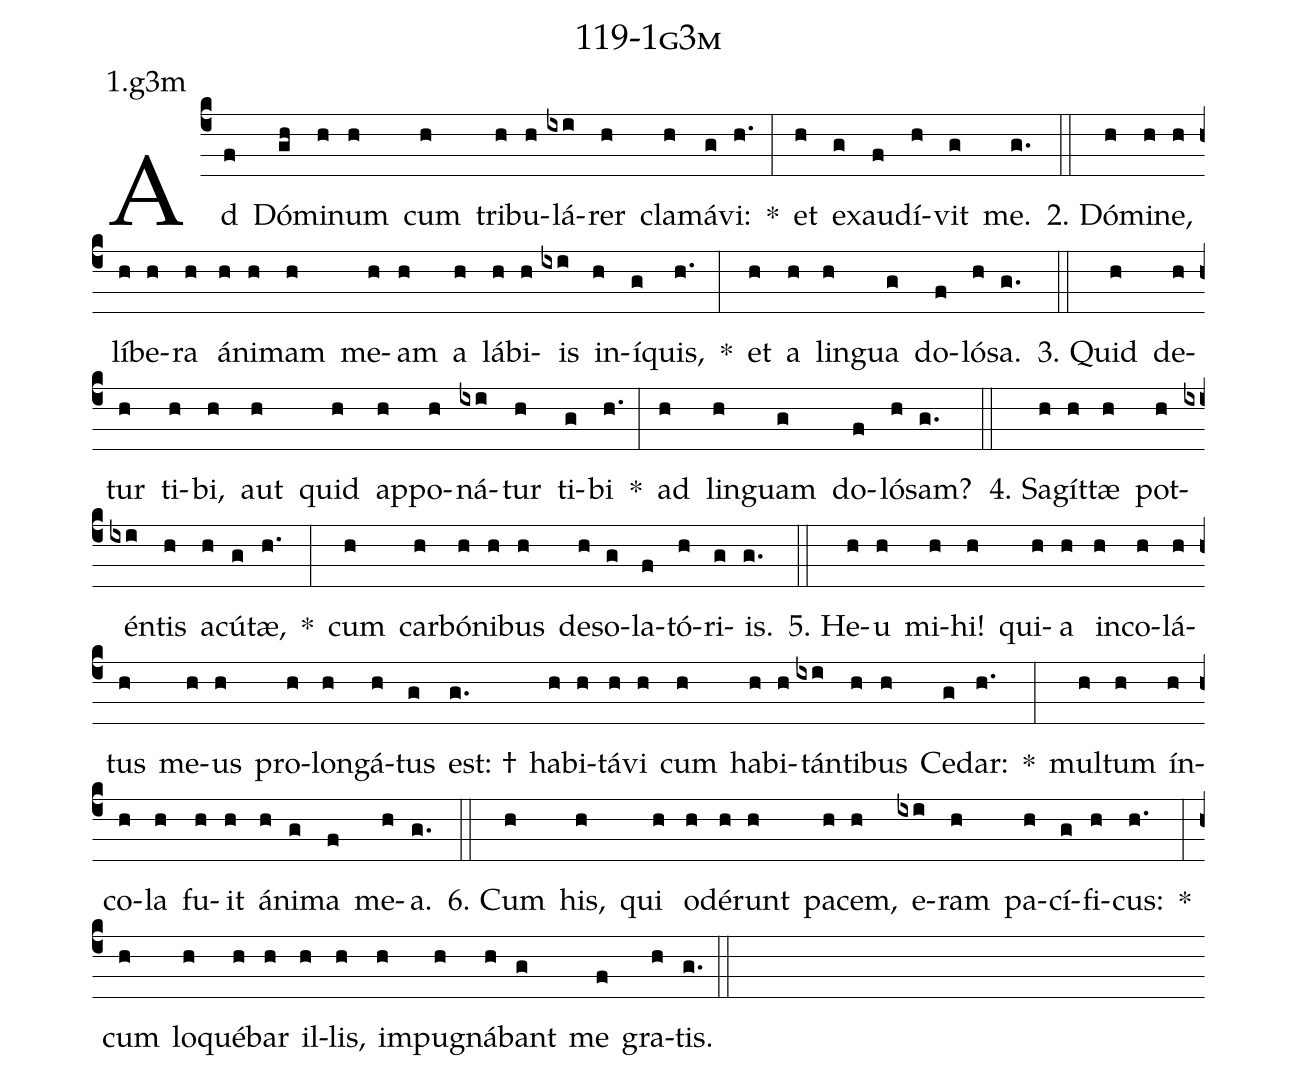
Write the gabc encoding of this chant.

name: 119-1g3m;
annotation: 1.g3m;
%%
(c4)Ad(f) Dó(gh)mi(h)num(h) cum(h) tri(h)bu(h)lá(ixi)rer(h) cla(h)má(g)vi:(h.) *(:) et(h) ex(g)au(f)dí(h)vit(g) me.(g.) (::)
2. Dó(h)mi(h)ne,(h) lí(h)be(h)ra(h) á(h)ni(h)mam(h) me(h)am(h) a(h) lá(h)bi(h)is(ixi) in(h)í(g)quis,(h.) *(:) et(h) a(h) lin(h)gua(g) do(f)ló(h)sa.(g.) (::)
3. Quid(h) de(h)tur(h) ti(h)bi,(h) aut(h) quid(h) ap(h)po(h)ná(ixi)tur(h) ti(g)bi(h.) *(:) ad(h) lin(h)guam(g) do(f)ló(h)sam?(g.) (::)
4. Sa(h)gít(h)tæ(h) pot(h)én(ixi)tis(h) a(h)cú(g)tæ,(h.) *(:) cum(h) car(h)bó(h)ni(h)bus(h) de(h)so(g)la(f)tó(h)ri(g)is.(g.) (::)
5. He(h)u(h) mi(h)hi!(h) qui(h)a(h) in(h)co(h)lá(h)tus(h) me(h)us(h) pro(h)lon(h)gá(h)tus(g) est: †(g.) ha(h)bi(h)tá(h)vi(h) cum(h) ha(h)bi(h)tán(ixi)ti(h)bus(h) Ce(g)dar:(h.) *(:) mul(h)tum(h) ín(h)co(h)la(h) fu(h)it(h) á(h)ni(g)ma(f) me(h)a.(g.) (::)
6. Cum(h) his,(h) qui(h) o(h)dé(h)runt(h) pa(h)cem,(h) e(ixi)ram(h) pa(h)cí(g)fi(h)cus:(h.) *(:) cum(h) lo(h)qué(h)bar(h) il(h)lis,(h) im(h)pu(h)gná(h)bant(g) me(f) gra(h)tis.(g.) (::)
